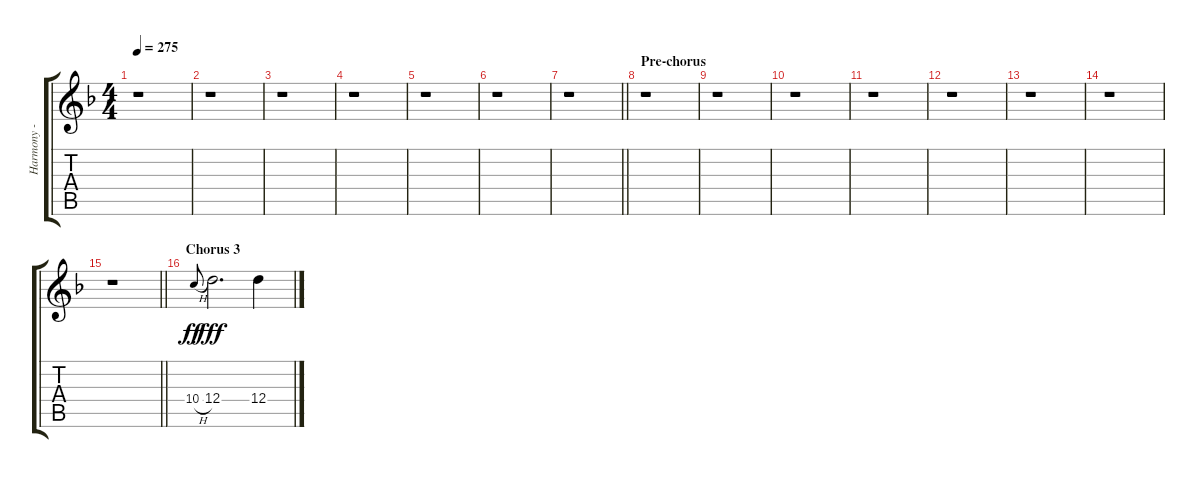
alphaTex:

\track ("Harmony - left" "Harmony - ") {instrument distortionguitar}
\staff {score tabs}
\tuning (E4 B3 G3 D3 A2 D2) {hide}
\ts (4 4)
\tempo 275
\clef g2
\ks dminor
r.1{dy ff} |
r.1 |
r.1 |
r.1 |
r.1 |
r.1 |
\barLineRight lightlight
r.1 |
\section ("" "Pre-chorus")
r.1 |
r.1 |
r.1 |
r.1 |
r.1 |
r.1 |
r.1 |
\barLineRight lightlight
r.1 |
\section ("" "Chorus 3")
10.4{h}.8{gr onbeat} 12.4.2{d dy fff volume 10} 12.4.4
